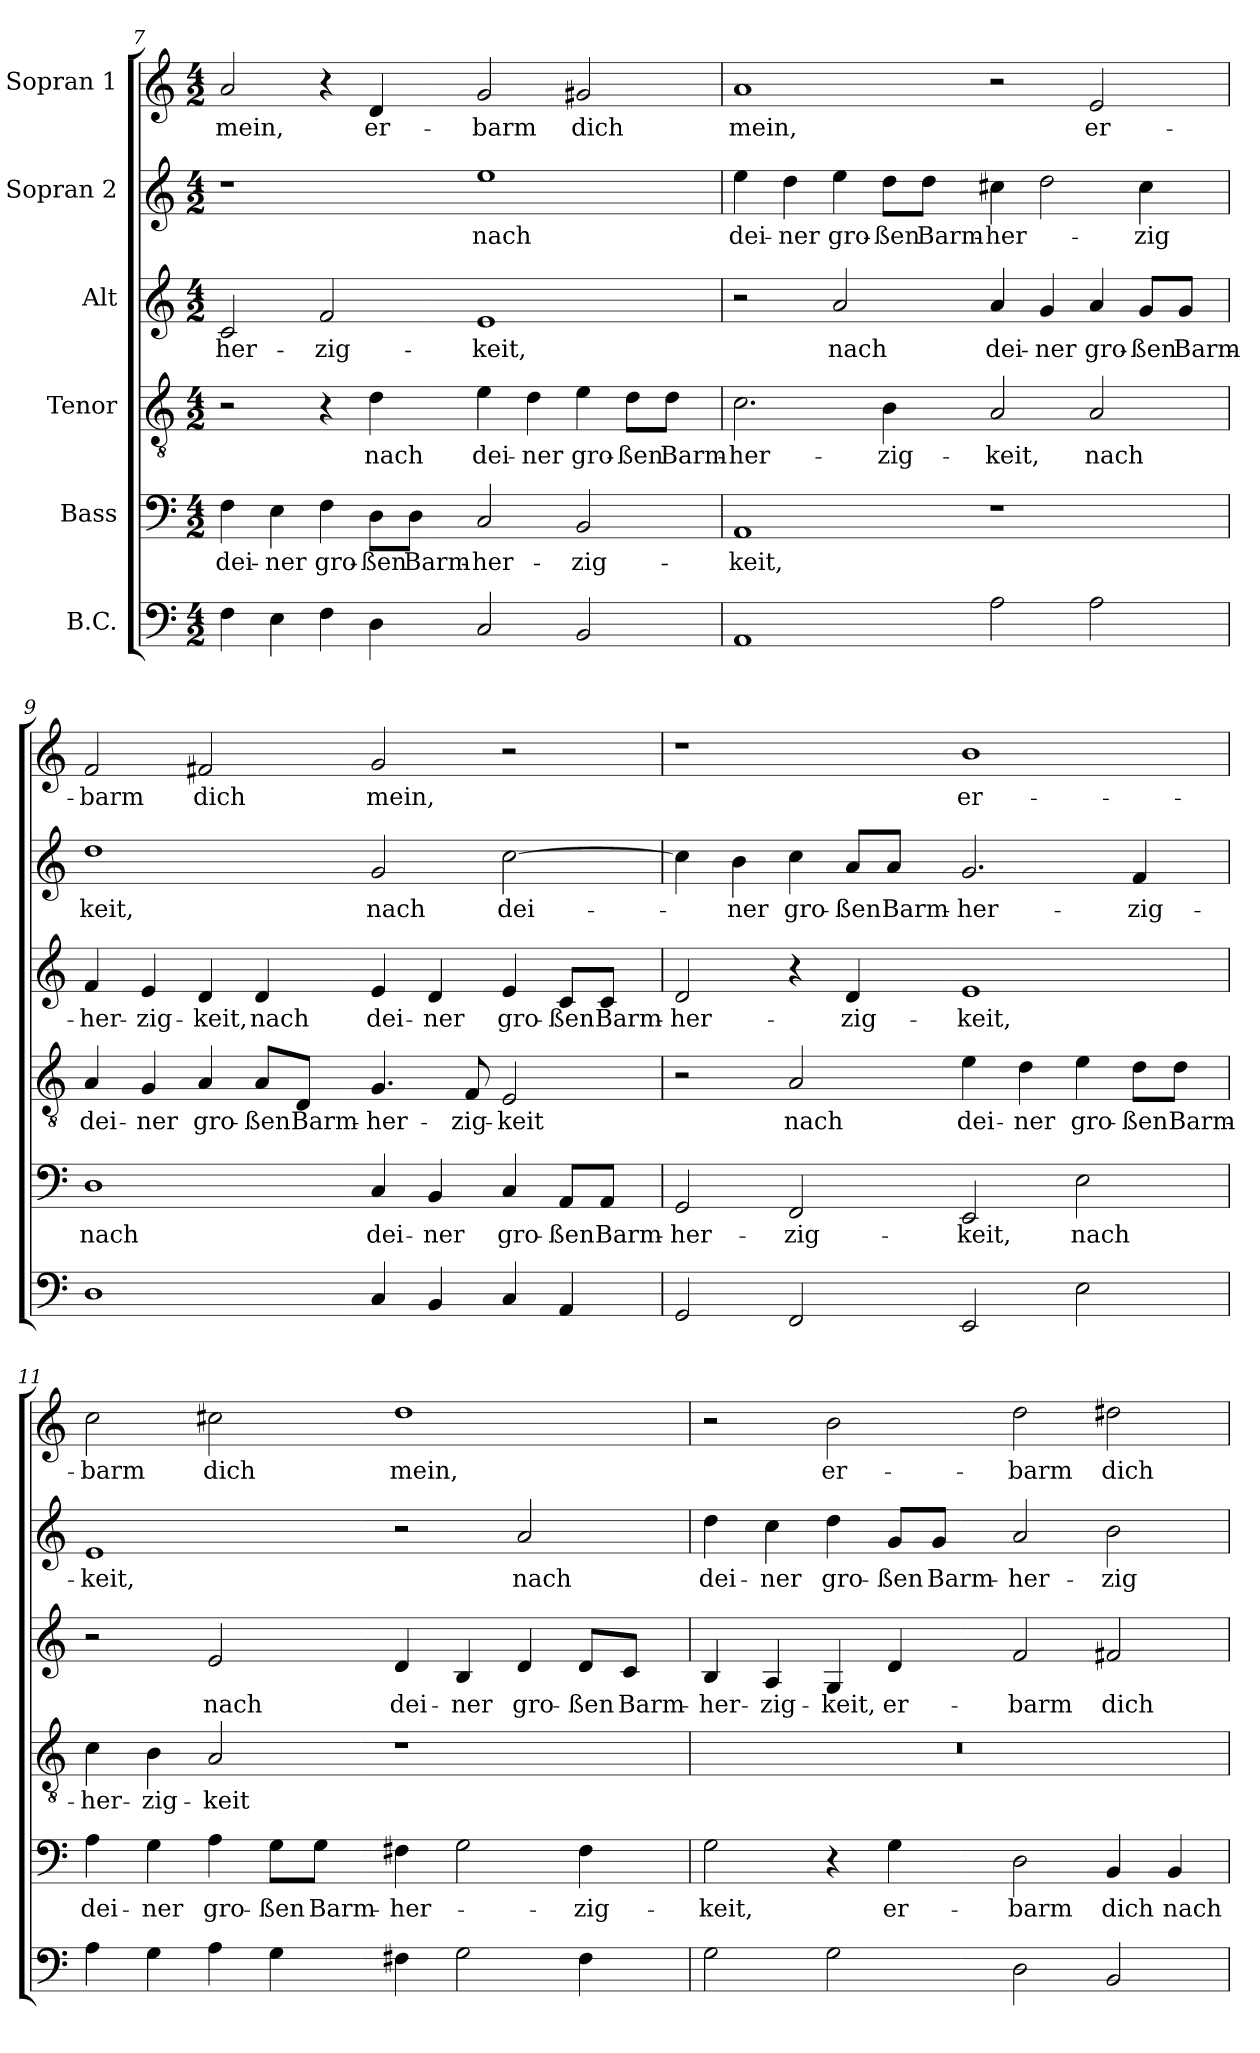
**kern	**kern	**text	**kern	**text	**kern	**text	**kern	**text	**kern	**text
*part6	*part5	*part5	*part4	*part4	*part3	*part3	*part2	*part2	*part1	*part1
*staff6	*staff5	*staff5	*staff4	*staff4	*staff3	*staff3	*staff2	*staff2	*staff1	*staff1
*I"B.C.	*I"Bass	*	*I"Tenor	*	*I"Alt	*	*I"Sopran 2	*	*I"Sopran 1	*
!!LO:PB:g=z
*clefF4	*clefF4	*	*clefGv2	*	*clefG2	*	*clefG2	*	*clefG2	*
*k[]	*k[]	*	*k[]	*	*k[]	*	*k[]	*	*k[]	*
*M4/2	*M4/2	*	*M4/2	*	*M4/2	*	*M4/2	*	*M4/2	*
=7	=7	=7	=7	=7	=7	=7	=7	=7	=7	=7
4F\	4F\	dei-	2r	.	2c/	-her-	1r	.	2a/	mein,
4E\	4E\	-ner	.	.	.	.	.	.	.	.
4F\	4F\	gro-	4r	.	2f/	-zig-	.	.	4r	.
4D\	8D\L	-ßen	4d\	nach	.	.	.	.	4d/	er-
.	8D\J	Barm-	.	.	.	.	.	.	.	.
2C/	2C/	-her-	4e\	dei-	1e	-keit,	1ee	nach	2g/	-barm
.	.	.	4d\	-ner	.	.	.	.	.	.
2BB/	2BB/	-zig-	4e\	gro-	.	.	.	.	2g#X/	dich
.	.	.	8d\L	-ßen	.	.	.	.	.	.
.	.	.	8d\J	Barm-	.	.	.	.	.	.
=8	=8	=8	=8	=8	=8	=8	=8	=8	=8	=8
1AA	1AA	-keit,	2.c\	-her-	2r	.	4ee\	dei-	1a	mein,
.	.	.	.	.	.	.	4dd\	-ner	.	.
.	.	.	.	.	2a/	nach	4ee\	gro-	.	.
.	.	.	4B\	-zig-	.	.	8dd\L	-ßen	.	.
.	.	.	.	.	.	.	8dd\J	Barm-	.	.
2A\	1r	.	2A/	-keit,	4a/	dei-	4cc#X\	-her-	2r	.
.	.	.	.	.	4g/	-ner	2dd\	.	.	.
2A\	.	.	2A/	nach	4a/	gro-	.	.	2e/	er-
.	.	.	.	.	8g/L	-ßen	4cc#\	-zig	.	.
.	.	.	.	.	8g/J	Barm-	.	.	.	.
!!LO:LB:g=z
=9	=9	=9	=9	=9	=9	=9	=9	=9	=9	=9
1D	1D	nach	4A/	dei-	4f/	-her-	1dd	keit,	2f/	-barm
.	.	.	4G/	-ner	4e/	-zig-	.	.	.	.
.	.	.	4A/	gro-	4d/	-keit,	.	.	2f#X/	dich
.	.	.	8A/L	-ßen	4d/	nach	.	.	.	.
.	.	.	8D/J	Barm-	.	.	.	.	.	.
4C/	4C/	dei-	4.G/	-her-	4e/	dei-	2g/	nach	2g/	mein,
4BB/	4BB/	-ner	.	.	4d/	-ner	.	.	.	.
.	.	.	8F/	-zig-	.	.	.	.	.	.
4C/	4C/	gro-	2E/	-keit	4e/	gro-	[2cc\	dei-	2r	.
4AA/	8AA/L	-ßen	.	.	8c/L	-ßen	.	.	.	.
.	8AA/J	Barm-	.	.	8c/J	Barm-	.	.	.	.
=10	=10	=10	=10	=10	=10	=10	=10	=10	=10	=10
2GG/	2GG/	-her-	2r	.	2d/	-her-	4cc\]	.	1r	.
.	.	.	.	.	.	.	4b\	-ner	.	.
2FF/	2FF/	-zig-	2A/	nach	4r	.	4cc\	gro-	.	.
.	.	.	.	.	4d/	-zig-	8a/L	-ßen	.	.
.	.	.	.	.	.	.	8a/J	Barm-	.	.
2EE/	2EE/	-keit,	4e\	dei-	1e	-keit,	2.g/	-her-	1b	er-
.	.	.	4d\	-ner	.	.	.	.	.	.
2E\	2E\	nach	4e\	gro-	.	.	.	.	.	.
.	.	.	8d\L	-ßen	.	.	4f/	-zig-	.	.
.	.	.	8d\J	Barm-	.	.	.	.	.	.
!!LO:PB:g=z
=11	=11	=11	=11	=11	=11	=11	=11	=11	=11	=11
4A\	4A\	dei-	4c\	-her-	2r	.	1e	-keit,	2cc\	-barm
4G\	4G\	-ner	4B\	-zig-	.	.	.	.	.	.
4A\	4A\	gro-	2A/	-keit	2e/	nach	.	.	2cc#X\	dich
4G\	8G\L	-ßen	.	.	.	.	.	.	.	.
.	8G\J	Barm-	.	.	.	.	.	.	.	.
4F#X\	4F#X\	-her-	1r	.	4d/	dei-	2r	.	1dd	mein,
2G\	2G\	.	.	.	4B/	-ner	.	.	.	.
.	.	.	.	.	4d/	gro-	2a/	nach	.	.
4F#\	4F#\	-zig-	.	.	8d/L	-ßen	.	.	.	.
.	.	.	.	.	8c/J	Barm-	.	.	.	.
=12	=12	=12	=12	=12	=12	=12	=12	=12	=12	=12
2G\	2G\	-keit,	0r	.	4B/	-her-	4dd\	dei-	2r	.
.	.	.	.	.	4A/	-zig-	4cc\	-ner	.	.
2G\	4r	.	.	.	4G/	-keit,	4dd\	gro-	2b\	er-
.	4G\	er-	.	.	4d/	er-	8g/L	-ßen	.	.
.	.	.	.	.	.	.	8g/J	Barm-	.	.
2D\	2D\	-barm	.	.	2f/	-barm	2a/	-her-	2dd\	-barm
2BB/	4BB/	dich	.	.	2f#X/	dich	2b\	-zig-	2dd#X\	dich
.	4BB/	nach	.	.	.	.	.	.	.	.
=	=	=	=	=	=	=	=	=	=	=
*-	*-	*-	*-	*-	*-	*-	*-	*-	*-	*-
